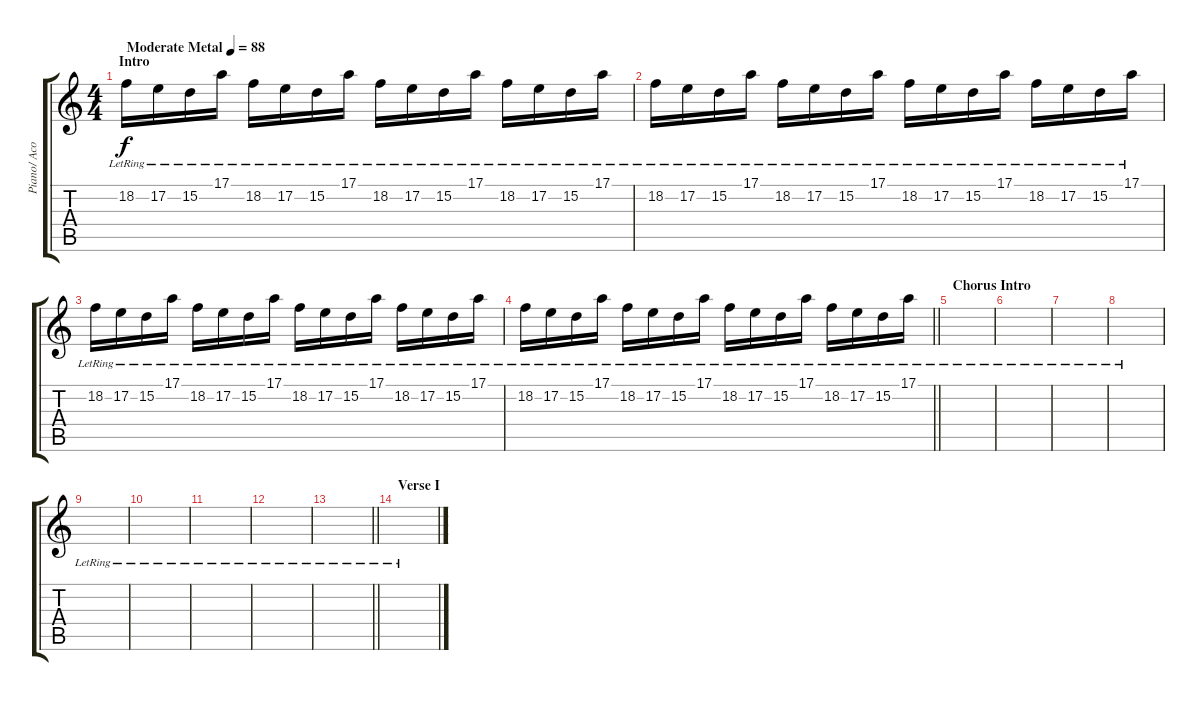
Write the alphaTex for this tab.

\track ("Piano/ Acoustic Guitar" "Piano/ Aco") {instrument brightacousticpiano}
\staff {score tabs}
\tuning (E4 B3 G3 D3 A2 E2) {hide}
\ts (4 4)
\section ("" "Intro")
\tempo (88 "Moderate Metal")
\clef g2
\ks c
18.2{lr}.16{dy f instrument brightacousticpiano} 17.2{lr}.16 15.2{lr}.16 17.1{lr}.16 18.2{lr}.16 17.2{lr}.16 15.2{lr}.16 17.1{lr}.16 18.2{lr}.16 17.2{lr}.16 15.2{lr}.16 17.1{lr}.16 18.2{lr}.16 17.2{lr}.16 15.2{lr}.16 17.1{lr}.16 |
18.2{lr}.16 17.2{lr}.16 15.2{lr}.16 17.1{lr}.16 18.2{lr}.16 17.2{lr}.16 15.2{lr}.16 17.1{lr}.16 18.2{lr}.16 17.2{lr}.16 15.2{lr}.16 17.1{lr}.16 18.2{lr}.16 17.2{lr}.16 15.2{lr}.16 17.1{lr}.16 |
18.2{lr}.16 17.2{lr}.16 15.2{lr}.16 17.1{lr}.16 18.2{lr}.16 17.2{lr}.16 15.2{lr}.16 17.1{lr}.16 18.2{lr}.16 17.2{lr}.16 15.2{lr}.16 17.1{lr}.16 18.2{lr}.16 17.2{lr}.16 15.2{lr}.16 17.1{lr}.16 |
\barLineRight lightlight
18.2{lr}.16 17.2{lr}.16 15.2{lr}.16 17.1{lr}.16 18.2{lr}.16 17.2{lr}.16 15.2{lr}.16 17.1{lr}.16 18.2{lr}.16 17.2{lr}.16 15.2{lr}.16 17.1{lr}.16 18.2{lr}.16 17.2{lr}.16 15.2{lr}.16 17.1{lr}.16 |
\section ("" "Chorus Intro")
|
|
|
|
|
|
|
|
\barLineRight lightlight
|
\section ("" "Verse I")
